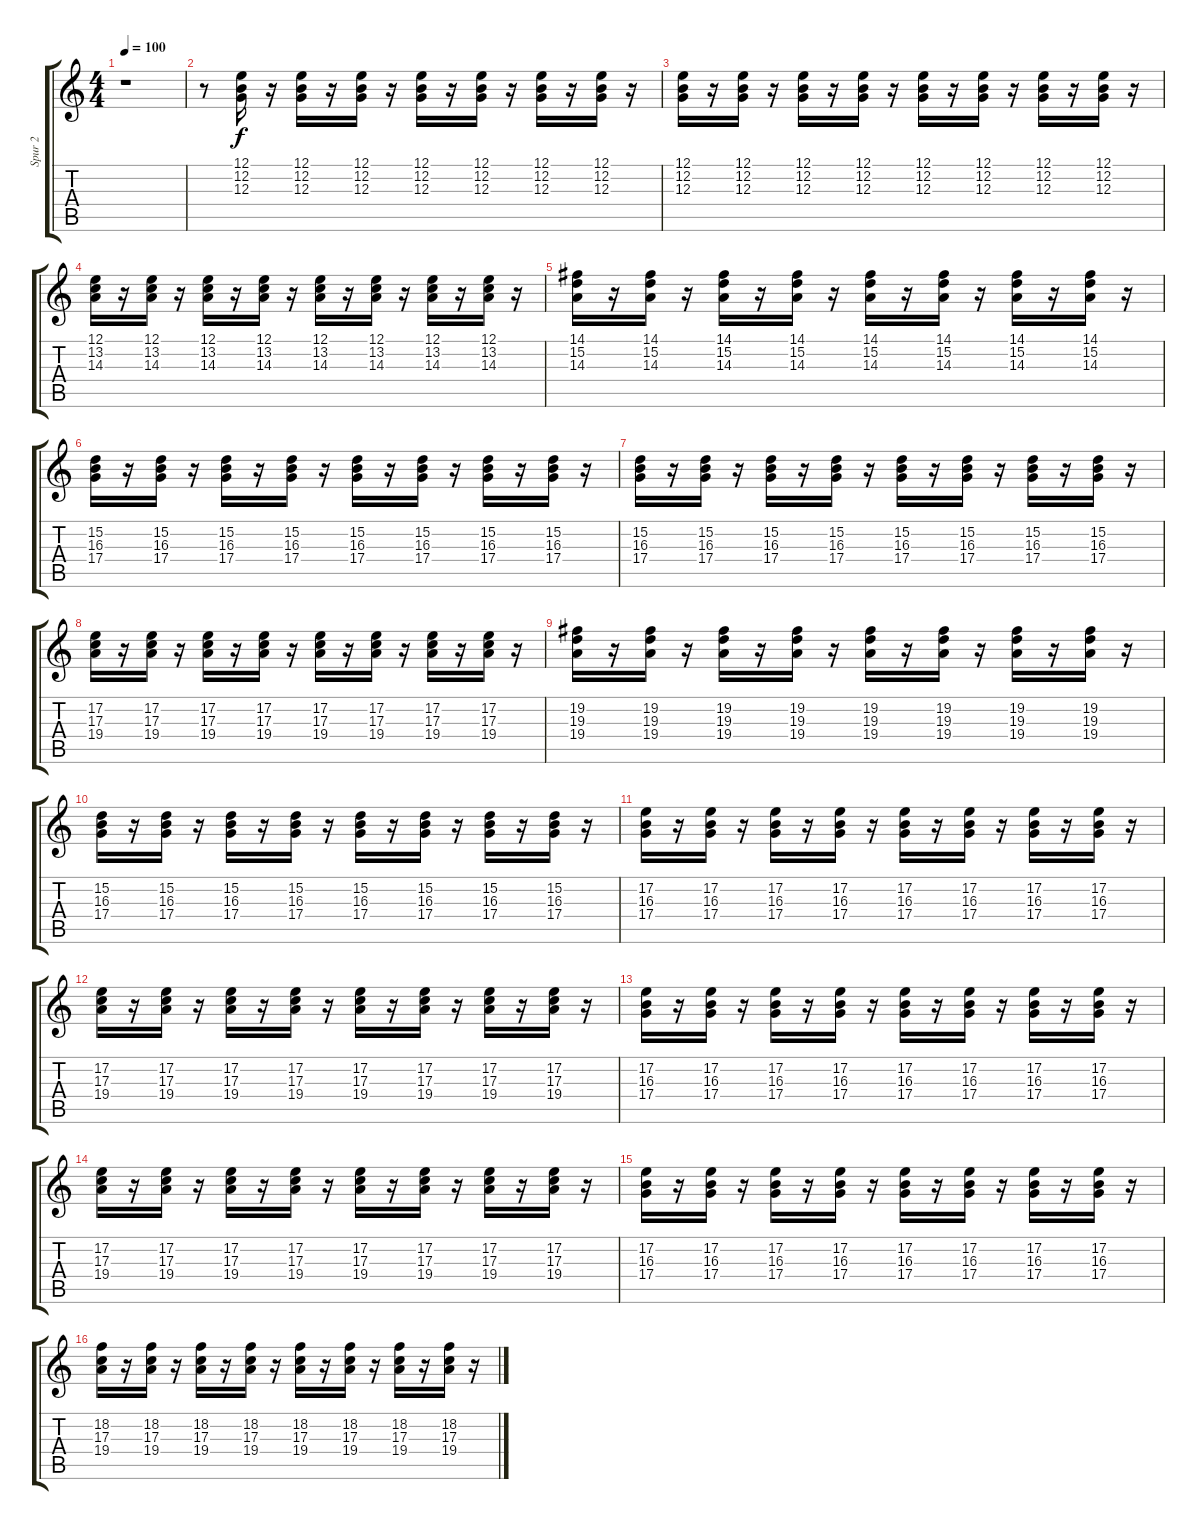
\track ("Spur 2" "Spur 2") {instrument fiddle}
\staff {score tabs}
\tuning (E4 B3 G3 D3 A2 E2) {hide}
\ts (4 4)
\tempo 100
\clef g2
\ks c
r.1{dy f} |
r.8 (12.1 12.2 12.3).16 r.16 (12.1 12.2 12.3).16 r.16 (12.1 12.2 12.3).16 r.16 (12.1 12.2 12.3).16 r.16 (12.1 12.2 12.3).16 r.16 (12.1 12.2 12.3).16 r.16 (12.1 12.2 12.3).16 r.16 |
(12.1 12.2 12.3).16 r.16 (12.1 12.2 12.3).16 r.16 (12.1 12.2 12.3).16 r.16 (12.1 12.2 12.3).16 r.16 (12.1 12.2 12.3).16 r.16 (12.1 12.2 12.3).16 r.16 (12.1 12.2 12.3).16 r.16 (12.1 12.2 12.3).16 r.16 |
(12.1 13.2 14.3).16 r.16 (12.1 13.2 14.3).16 r.16 (12.1 13.2 14.3).16 r.16 (12.1 13.2 14.3).16 r.16 (12.1 13.2 14.3).16 r.16 (12.1 13.2 14.3).16 r.16 (12.1 13.2 14.3).16 r.16 (12.1 13.2 14.3).16 r.16 |
(14.1 15.2 14.3).16 r.16 (14.1 15.2 14.3).16 r.16 (14.1 15.2 14.3).16 r.16 (14.1 15.2 14.3).16 r.16 (14.1 15.2 14.3).16 r.16 (14.1 15.2 14.3).16 r.16 (14.1 15.2 14.3).16 r.16 (14.1 15.2 14.3).16 r.16 |
(15.2 16.3 17.4).16 r.16 (15.2 16.3 17.4).16 r.16 (15.2 16.3 17.4).16 r.16 (15.2 16.3 17.4).16 r.16 (15.2 16.3 17.4).16 r.16 (15.2 16.3 17.4).16 r.16 (15.2 16.3 17.4).16 r.16 (15.2 16.3 17.4).16 r.16 |
(15.2 16.3 17.4).16 r.16 (15.2 16.3 17.4).16 r.16 (15.2 16.3 17.4).16 r.16 (15.2 16.3 17.4).16 r.16 (15.2 16.3 17.4).16 r.16 (15.2 16.3 17.4).16 r.16 (15.2 16.3 17.4).16 r.16 (15.2 16.3 17.4).16 r.16 |
(17.2 17.3 19.4).16 r.16 (17.2 17.3 19.4).16 r.16 (17.2 17.3 19.4).16 r.16 (17.2 17.3 19.4).16 r.16 (17.2 17.3 19.4).16 r.16 (17.2 17.3 19.4).16 r.16 (17.2 17.3 19.4).16 r.16 (17.2 17.3 19.4).16 r.16 |
(19.2 19.3 19.4).16 r.16 (19.2 19.3 19.4).16 r.16 (19.2 19.3 19.4).16 r.16 (19.2 19.3 19.4).16 r.16 (19.2 19.3 19.4).16 r.16 (19.2 19.3 19.4).16 r.16 (19.2 19.3 19.4).16 r.16 (19.2 19.3 19.4).16 r.16 |
(15.2 16.3 17.4).16 r.16 (15.2 16.3 17.4).16 r.16 (15.2 16.3 17.4).16 r.16 (15.2 16.3 17.4).16 r.16 (15.2 16.3 17.4).16 r.16 (15.2 16.3 17.4).16 r.16 (15.2 16.3 17.4).16 r.16 (15.2 16.3 17.4).16 r.16 |
(17.2 16.3 17.4).16 r.16 (17.2 16.3 17.4).16 r.16 (17.2 16.3 17.4).16 r.16 (17.2 16.3 17.4).16 r.16 (17.2 16.3 17.4).16 r.16 (17.2 16.3 17.4).16 r.16 (17.2 16.3 17.4).16 r.16 (17.2 16.3 17.4).16 r.16 |
(17.2 17.3 19.4).16 r.16 (17.2 17.3 19.4).16 r.16 (17.2 17.3 19.4).16 r.16 (17.2 17.3 19.4).16 r.16 (17.2 17.3 19.4).16 r.16 (17.2 17.3 19.4).16 r.16 (17.2 17.3 19.4).16 r.16 (17.2 17.3 19.4).16 r.16 |
(17.2 16.3 17.4).16 r.16 (17.2 16.3 17.4).16 r.16 (17.2 16.3 17.4).16 r.16 (17.2 16.3 17.4).16 r.16 (17.2 16.3 17.4).16 r.16 (17.2 16.3 17.4).16 r.16 (17.2 16.3 17.4).16 r.16 (17.2 16.3 17.4).16 r.16 |
(17.2 17.3 19.4).16 r.16 (17.2 17.3 19.4).16 r.16 (17.2 17.3 19.4).16 r.16 (17.2 17.3 19.4).16 r.16 (17.2 17.3 19.4).16 r.16 (17.2 17.3 19.4).16 r.16 (17.2 17.3 19.4).16 r.16 (17.2 17.3 19.4).16 r.16 |
(17.2 16.3 17.4).16 r.16 (17.2 16.3 17.4).16 r.16 (17.2 16.3 17.4).16 r.16 (17.2 16.3 17.4).16 r.16 (17.2 16.3 17.4).16 r.16 (17.2 16.3 17.4).16 r.16 (17.2 16.3 17.4).16 r.16 (17.2 16.3 17.4).16 r.16 |
(18.2 17.3 19.4).16 r.16 (18.2 17.3 19.4).16 r.16 (18.2 17.3 19.4).16 r.16 (18.2 17.3 19.4).16 r.16 (18.2 17.3 19.4).16 r.16 (18.2 17.3 19.4).16 r.16 (18.2 17.3 19.4).16 r.16 (18.2 17.3 19.4).16 r.16
